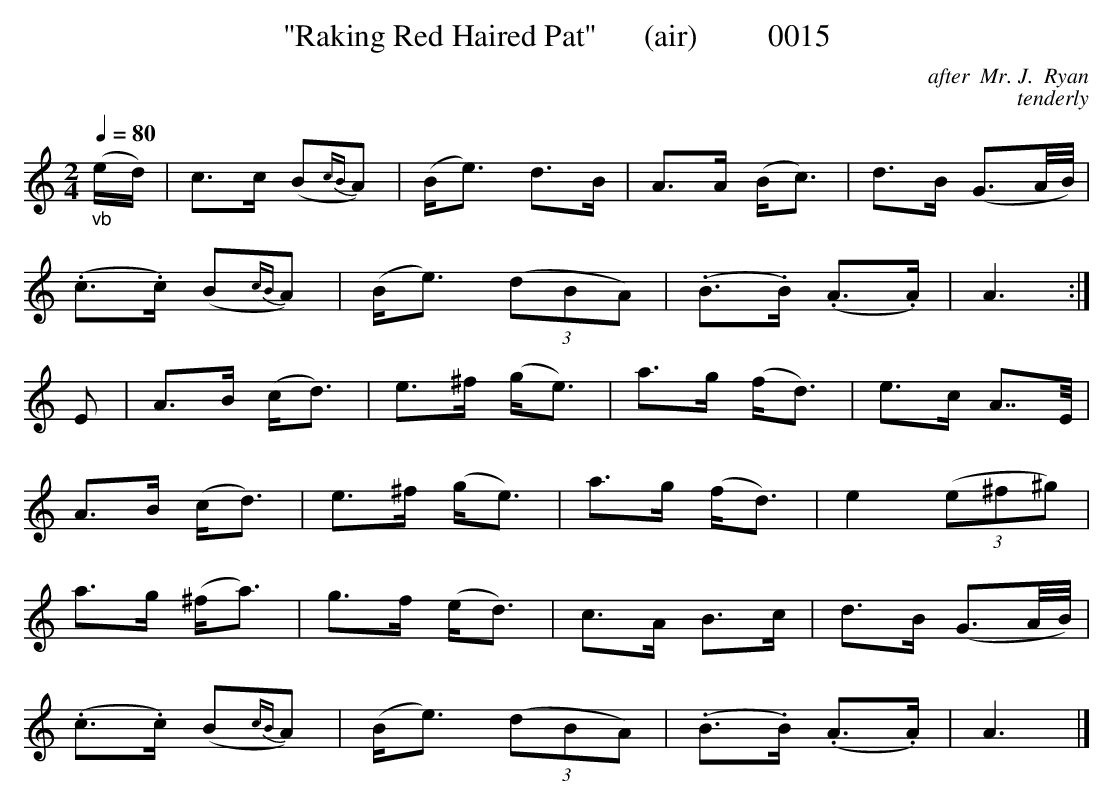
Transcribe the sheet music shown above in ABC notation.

X:1
T: "Raking Red Haired Pat"      (air)         0015
C:after  Mr. J.  Ryan
C:tenderly
Q:1/4=80
M:2/4
L:1/16
K:C
"_vb"(ed)|c3c (B2{cB}A2)|(Be3) d3B|A3A (Bc3)|d3B (G3A/2B/2)|
(.c3.c) (B2{cB}A2)|(Be3)  (3(d2B2A2)|(.B3.B) (.A3.A)|A6:|
E2|A3B (cd3)|e3^f (ge3)|a3g (fd3)|e3c A7/2E/2|
A3B (cd3)|e3^f (ge3)|a3g (fd3)|e4 (3(e2^f2^g2)|
a3g (^fa3)|g3f (ed3)|c3A B3c|d3B (G3A/2B/2)|
(.c3.c) (B2{cB}A2)|(Be3)  (3(d2B2A2)|(.B3.B) (.A3.A)|A6|]
